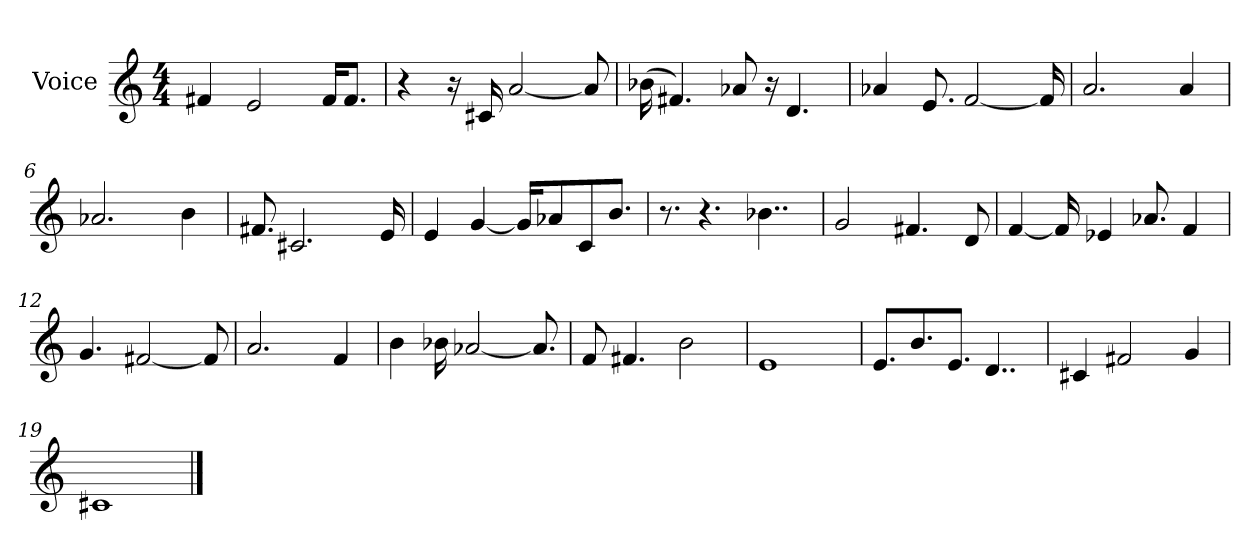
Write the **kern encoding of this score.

**kern
*part1
*staff1
*I"Voice
*I'Voice
*clefG2
*M4/4
=1
4f#X/
2e/
16f#/KL
8.f#/J
=2
4r
16ra
16c#X/
[<2a/
8a/]
=3
(<16b-X\
4.f#X/)
8a-X/
16ra
4.d/
=4
4a-X/
8.e/
[<2f/
16f/]
=5
2.a/
4a/
=6
2.a-X/
4b\
=7
8.f#X/
2.c#X/
16e/
=8
4e/
[<4g/
16g/KL]
8a-X/
8c/
8.b/J
!!LO:LB:g=z
=9
8.r
4.r
4..b-X\
=10
2g/
4.f#X/
8d/
=11
[<4f/
16f/]
4e-X/
8.a-X/
4f/
=12
4.g/
[<2f#X/
8f#/]
=13
2.a/
4f/
=14
4b\
16b-X\
[<2a-X/
8.a-/]
=15
8f/
4.f#X/
2b\
=16
1e
!!LO:LB:g=z
=17
8.e/L
8.b/
8.e/J
4..d/
=18
4c#X/
2f#X/
4g/
=19
1c#X
==
*-
